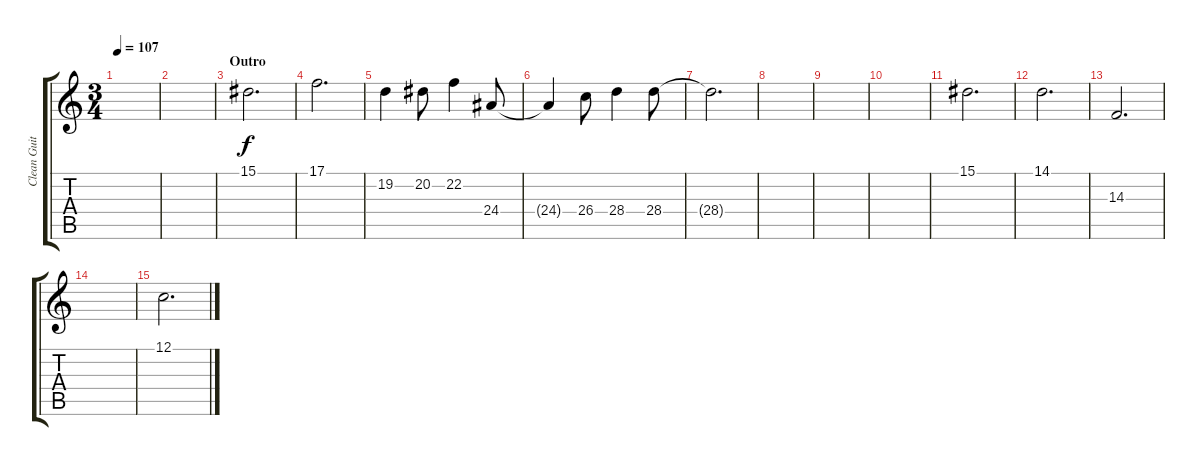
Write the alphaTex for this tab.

\track ("Clean Guitar" "Clean Guit") {instrument voiceoohs}
\staff {score tabs}
\tuning (C4 G3 Eb3 Bb2 F2 C2) {hide}
\ts (3 4)
\tempo 107
\clef g2
\ks c
|
|
\section ("" "Outro")
15.1.2{d} |
17.1.2{d} |
19.2.4 20.2.8 22.2.4 24.4.8 |
24.4{t}.4 26.4.8 28.4.4 28.4.8 |
28.4{t}.2{d} |
|
|
|
15.1.2{d} |
14.1.2{d} |
14.3.2{d} |
|
12.1.2{d}
